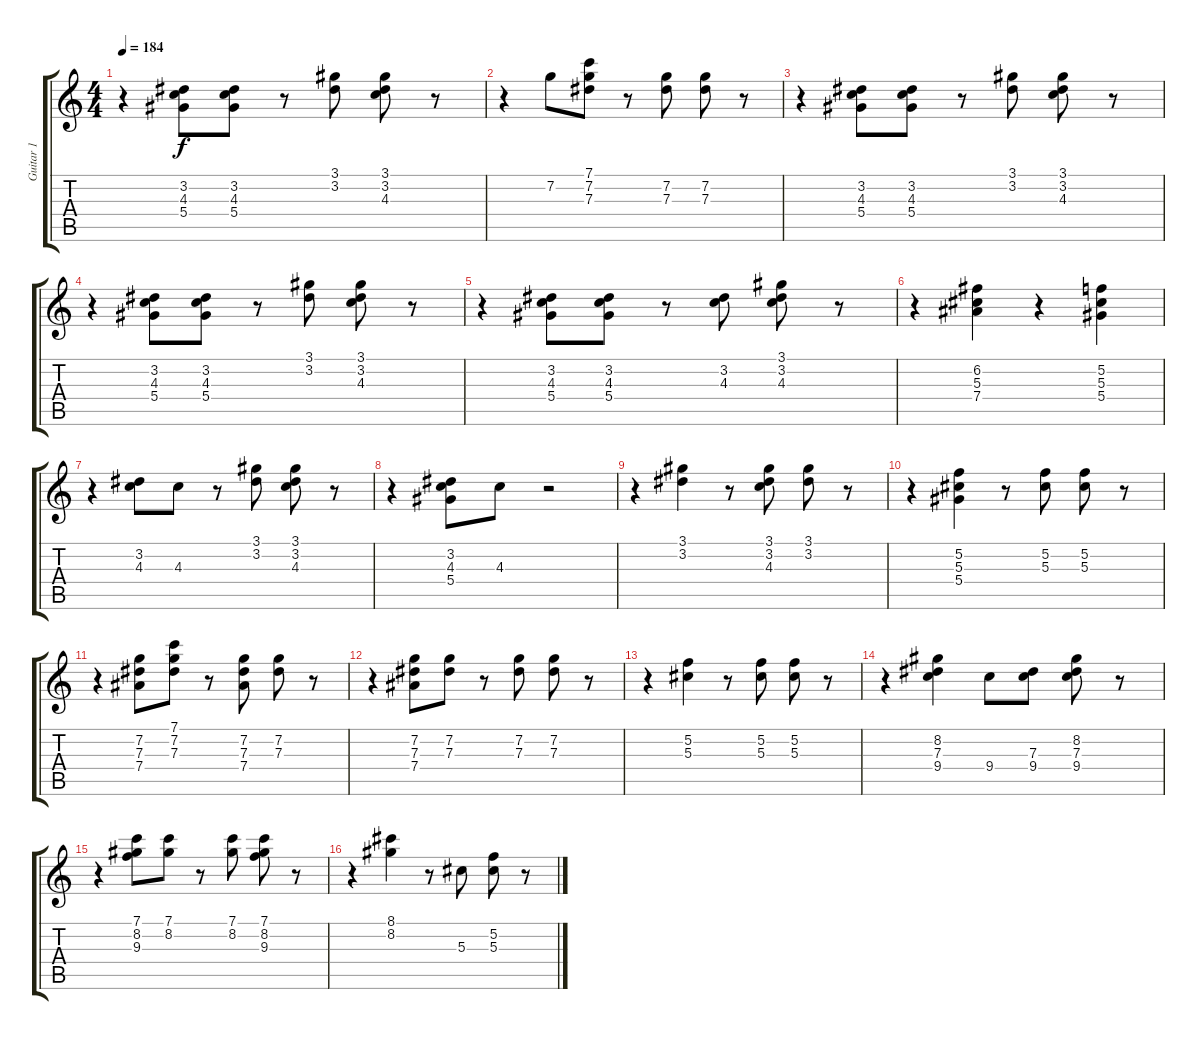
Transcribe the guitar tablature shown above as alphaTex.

\track ("Guitar 1" "Guitar 1") {instrument electricguitarclean}
\staff {score tabs}
\tuning (F4 C4 Ab3 Eb3 Bb2 F2) {hide}
\ts (4 4)
\tempo 184
\clef g2
\ks c
r.4{dy f} (3.2 4.3 5.4).8 (3.2 4.3 5.4).8 r.8 (3.1 3.2).8 (3.1 3.2 4.3).8 r.8 |
r.4 7.2.8 (7.1 7.2 7.3).8 r.8 (7.2 7.3).8 (7.2 7.3).8 r.8 |
r.4 (3.2 4.3 5.4).8 (3.2 4.3 5.4).8 r.8 (3.1 3.2).8 (3.1 3.2 4.3).8 r.8 |
r.4 (3.2 4.3 5.4).8 (3.2 4.3 5.4).8 r.8 (3.1 3.2).8 (3.1 3.2 4.3).8 r.8 |
r.4 (3.2 4.3 5.4).8 (3.2 4.3 5.4).8 r.8 (3.2 4.3).8 (3.1 3.2 4.3).8 r.8 |
r.4 (6.2 5.3 7.4).4 r.4 (5.2 5.3 5.4).4 |
r.4 (3.2 4.3).8 4.3.8 r.8 (3.1 3.2).8 (3.1 3.2 4.3).8 r.8 |
r.4 (3.2 4.3 5.4).8 4.3.8 r.2 |
r.4 (3.1 3.2).4 r.8 (3.1 3.2 4.3).8 (3.1 3.2).8 r.8 |
r.4 (5.2 5.3 5.4).4 r.8 (5.2 5.3).8 (5.2 5.3).8 r.8 |
r.4 (7.2 7.3 7.4).8 (7.1 7.2 7.3).8 r.8 (7.2 7.3 7.4).8 (7.2 7.3).8 r.8 |
r.4 (7.2 7.3 7.4).8 (7.2 7.3).8 r.8 (7.2 7.3).8 (7.2 7.3).8 r.8 |
r.4 (5.2 5.3).4 r.8 (5.2 5.3).8 (5.2 5.3).8 r.8 |
r.4 (8.2 7.3 9.4).4 9.4.8 (7.3 9.4).8 (8.2 7.3 9.4).8 r.8 |
r.4 (7.1 8.2 9.3).8 (7.1 8.2).8 r.8 (7.1 8.2).8 (7.1 8.2 9.3).8 r.8 |
r.4 (8.1 8.2).4 r.8 5.3.8 (5.2 5.3).8 r.8
